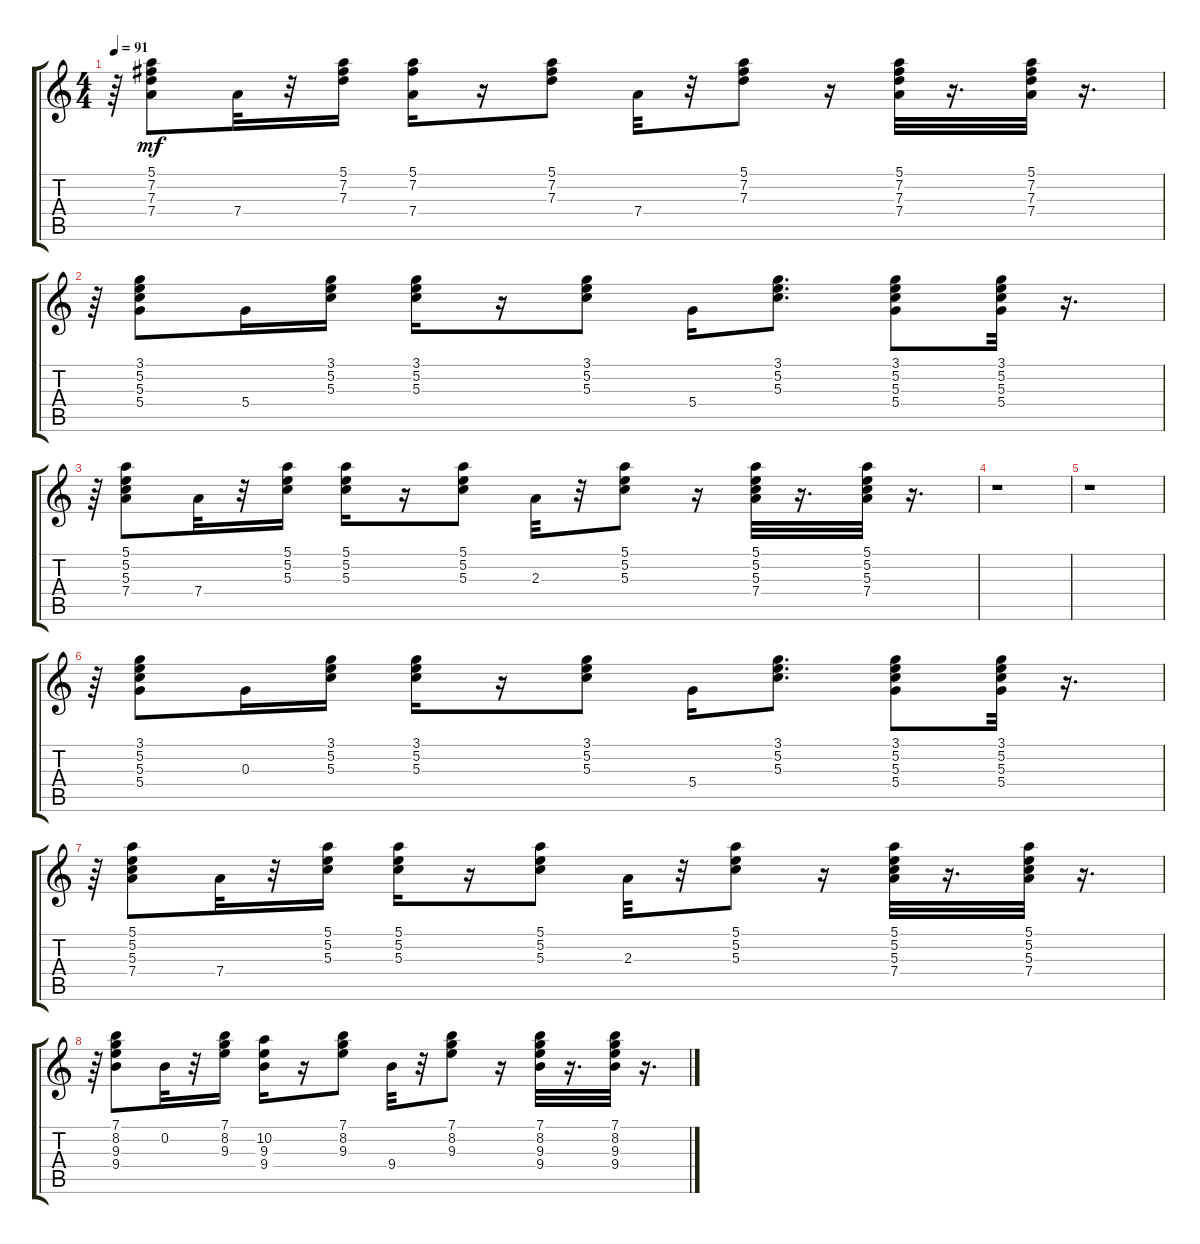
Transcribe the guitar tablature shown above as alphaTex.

\track "" {instrument acousticguitarsteel}
\staff {score tabs}
\tuning (E4 B3 G3 D3 A2 E2) {hide}
\ts (4 4)
\tempo 91
\clef g2
\ks c
r.64{dy mf} (5.1 7.2 7.3 7.4).8 7.4.32 r.32 (5.1 7.2 7.3).16 (5.1 7.2 7.4).16 r.16 (5.1 7.2 7.3).8 7.4.32 r.32 (5.1 7.2 7.3).8 r.16 (5.1 7.2 7.3 7.4).32 r.16{d} (5.1 7.2 7.3 7.4).32 r.16{d} |
r.64 (3.1 5.2 5.3 5.4).8 5.4.16 (3.1 5.2 5.3).16 (3.1 5.2 5.3).16 r.16 (3.1 5.2 5.3).8 5.4.16 (3.1 5.2 5.3).8{d} (3.1 5.2 5.3 5.4).8 (3.1 5.2 5.3 5.4).32 r.16{d} |
r.64 (5.1 5.2 5.3 7.4).8 7.4.32 r.32 (5.1 5.2 5.3).16 (5.1 5.2 5.3).16 r.16 (5.1 5.2 5.3).8 2.3.32 r.32 (5.1 5.2 5.3).8 r.16 (5.1 5.2 5.3 7.4).32 r.16{d} (5.1 5.2 5.3 7.4).32 r.16{d} |
r.1 |
r.1 |
r.64 (3.1 5.2 5.3 5.4).8 0.3.16 (3.1 5.2 5.3).16 (3.1 5.2 5.3).16 r.16 (3.1 5.2 5.3).8 5.4.16 (3.1 5.2 5.3).8{d} (3.1 5.2 5.3 5.4).8 (3.1 5.2 5.3 5.4).32 r.16{d} |
r.64 (5.1 5.2 5.3 7.4).8 7.4.32 r.32 (5.1 5.2 5.3).16 (5.1 5.2 5.3).16 r.16 (5.1 5.2 5.3).8 2.3.32 r.32 (5.1 5.2 5.3).8 r.16 (5.1 5.2 5.3 7.4).32 r.16{d} (5.1 5.2 5.3 7.4).32 r.16{d} |
r.64 (7.1 8.2 9.3 9.4).8 0.2.32 r.32 (7.1 8.2 9.3).16 (10.2 9.3 9.4).16 r.16 (7.1 8.2 9.3).8 9.4.32 r.32 (7.1 8.2 9.3).8 r.16 (7.1 8.2 9.3 9.4).32 r.16{d} (7.1 8.2 9.3 9.4).32 r.16{d}
